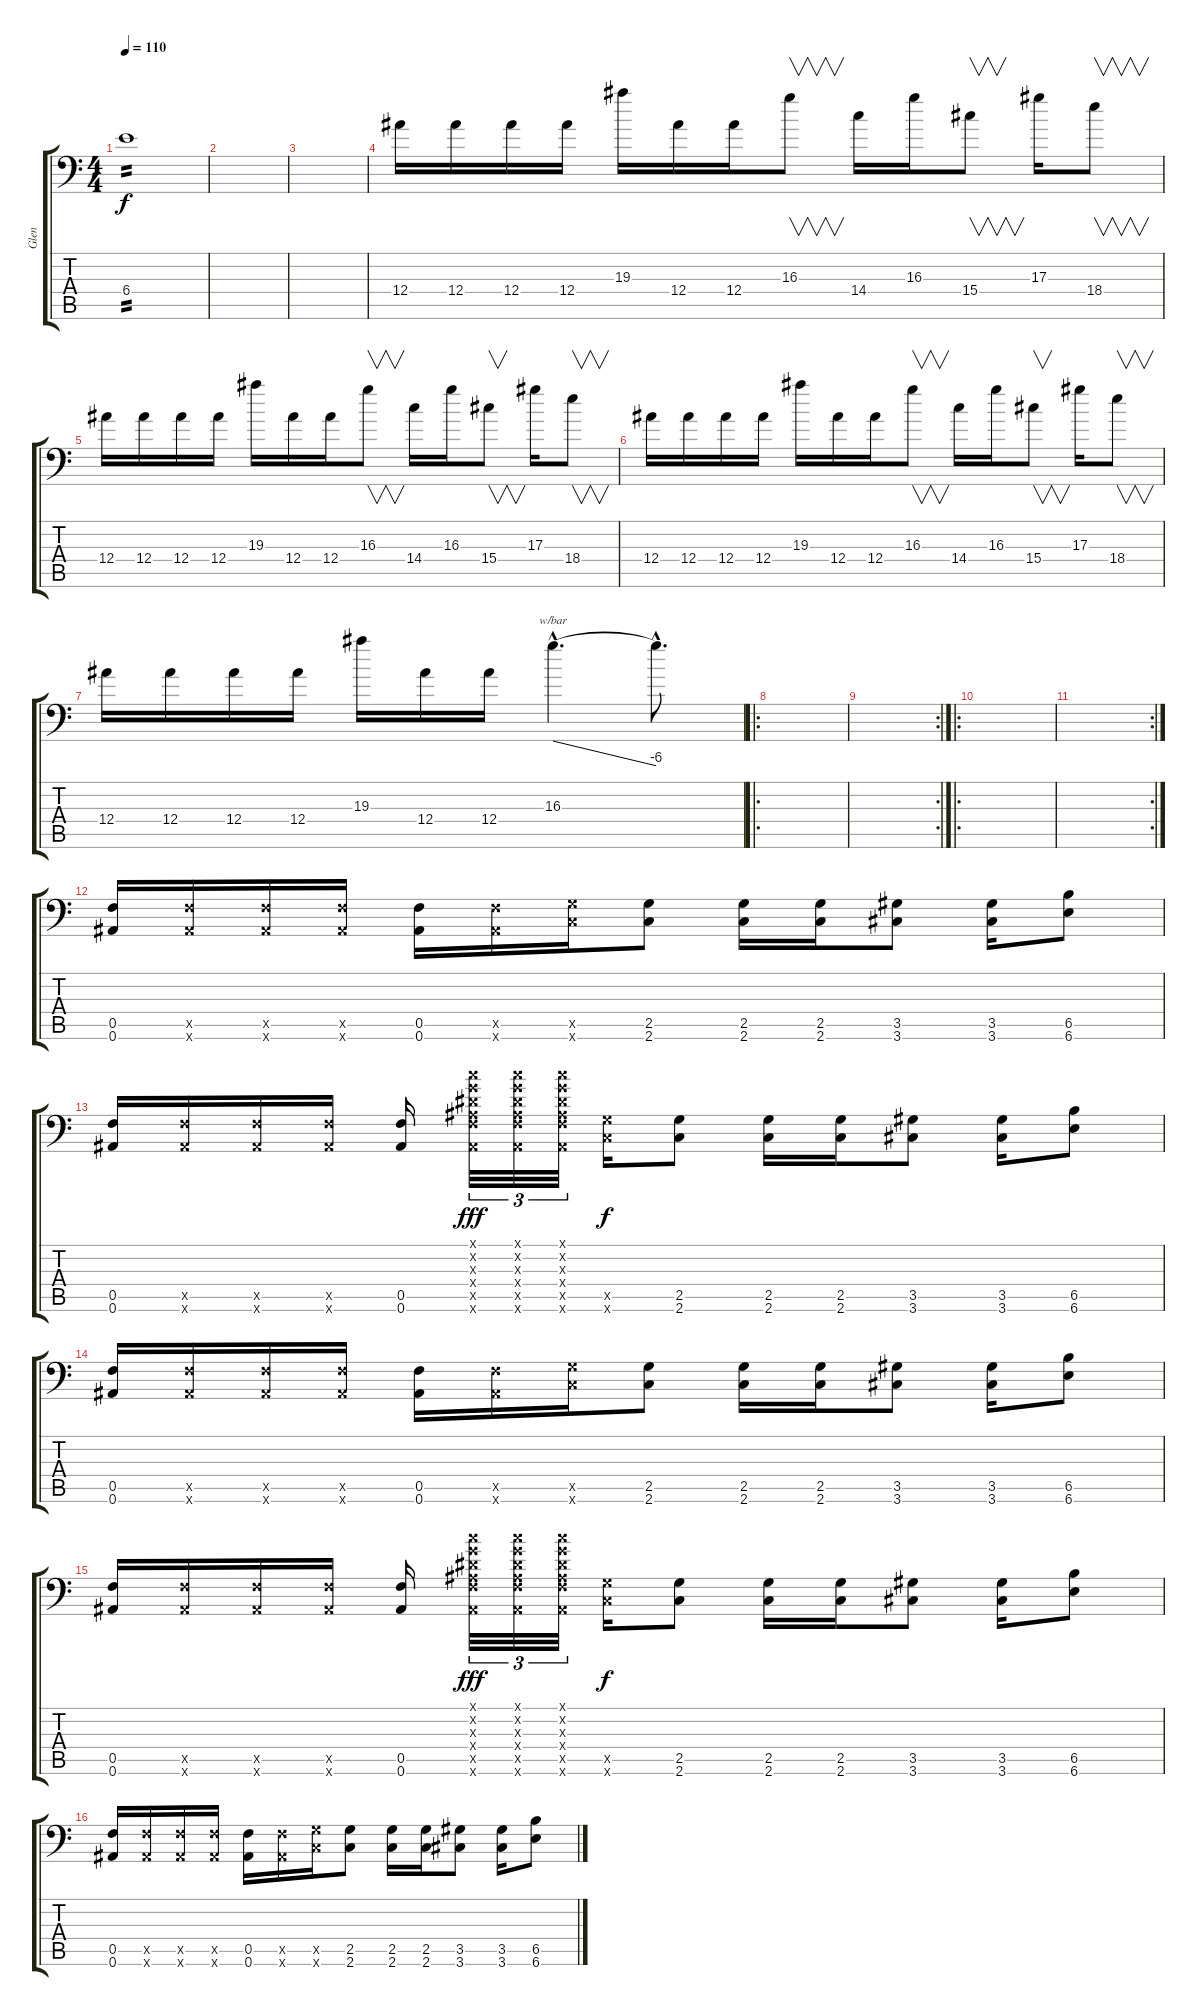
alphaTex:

\track ("Glen" "Glen") {instrument distortionguitar}
\staff {score tabs}
\tuning (C4 G3 Eb3 Bb2 F2 Bb1) {hide}
\ts (4 4)
\tempo 110
\clef f4
\ks c
6.4.1{tp 2 dy f} |
|
|
12.4.16 12.4.16 12.4.16 12.4.16 19.3.16 12.4.16 12.4.16 16.3.8{v} 14.4.16 16.3.16 15.4.8{v} 17.3.16 18.4.8{v} |
12.4.16 12.4.16 12.4.16 12.4.16 19.3.16 12.4.16 12.4.16 16.3.8{v} 14.4.16 16.3.16 15.4.8{v} 17.3.16 18.4.8{v} |
12.4.16 12.4.16 12.4.16 12.4.16 19.3.16 12.4.16 12.4.16 16.3.8{v} 14.4.16 16.3.16 15.4.8{v} 17.3.16 18.4.8{v} |
12.4.16 12.4.16 12.4.16 12.4.16 19.3.16 12.4.16 12.4.16 16.3{hac}.4{d tbe (dive default 0 0 60 -24)} 16.3{hac t}.8{d} |
\ro
|
\rc 2
|
\ro
|
\rc 2
|
(0.5 0.6).16{volume 16 balance 4 instrument distortionguitar} (0.5{x} 0.6{x}).16 (0.5{x} 0.6{x}).16 (0.5{x} 0.6{x}).16 (0.5 0.6).16 (0.5{x} 0.6{x}).16 (2.5{x} 2.6{x}).16 (2.5 2.6).8 (2.5 2.6).16 (2.5 2.6).16 (3.5 3.6).8 (3.5 3.6).16 (6.5 6.6).8 |
(0.5 0.6).16 (0.5{x} 0.6{x}).16 (0.5{x} 0.6{x}).16 (0.5{x} 0.6{x}).16 (0.5 0.6).16 (0.1{x} 0.2{x} 0.3{x} 0.4{x} 0.5{x} 0.6{x}).32{tu (3 2) dy fff} (0.1{x} 0.2{x} 0.3{x} 0.4{x} 0.5{x} 0.6{x}).32{tu (3 2)} (0.1{x} 0.2{x} 0.3{x} 0.4{x} 0.5{x} 0.6{x}).32{tu (3 2)} (2.5{x} 2.6{x}).16{dy f} (2.5 2.6).8 (2.5 2.6).16 (2.5 2.6).16 (3.5 3.6).8 (3.5 3.6).16 (6.5 6.6).8 |
(0.5 0.6).16 (0.5{x} 0.6{x}).16 (0.5{x} 0.6{x}).16 (0.5{x} 0.6{x}).16 (0.5 0.6).16 (0.5{x} 0.6{x}).16 (2.5{x} 2.6{x}).16 (2.5 2.6).8 (2.5 2.6).16 (2.5 2.6).16 (3.5 3.6).8 (3.5 3.6).16 (6.5 6.6).8 |
(0.5 0.6).16 (0.5{x} 0.6{x}).16 (0.5{x} 0.6{x}).16 (0.5{x} 0.6{x}).16 (0.5 0.6).16 (0.1{x} 0.2{x} 0.3{x} 0.4{x} 0.5{x} 0.6{x}).32{tu (3 2) dy fff} (0.1{x} 0.2{x} 0.3{x} 0.4{x} 0.5{x} 0.6{x}).32{tu (3 2)} (0.1{x} 0.2{x} 0.3{x} 0.4{x} 0.5{x} 0.6{x}).32{tu (3 2)} (2.5{x} 2.6{x}).16{dy f} (2.5 2.6).8 (2.5 2.6).16 (2.5 2.6).16 (3.5 3.6).8 (3.5 3.6).16 (6.5 6.6).8 |
(0.5 0.6).16{volume 16 balance 4 instrument distortionguitar} (0.5{x} 0.6{x}).16 (0.5{x} 0.6{x}).16 (0.5{x} 0.6{x}).16 (0.5 0.6).16 (0.5{x} 0.6{x}).16 (2.5{x} 2.6{x}).16 (2.5 2.6).8 (2.5 2.6).16 (2.5 2.6).16 (3.5 3.6).8 (3.5 3.6).16 (6.5 6.6).8
